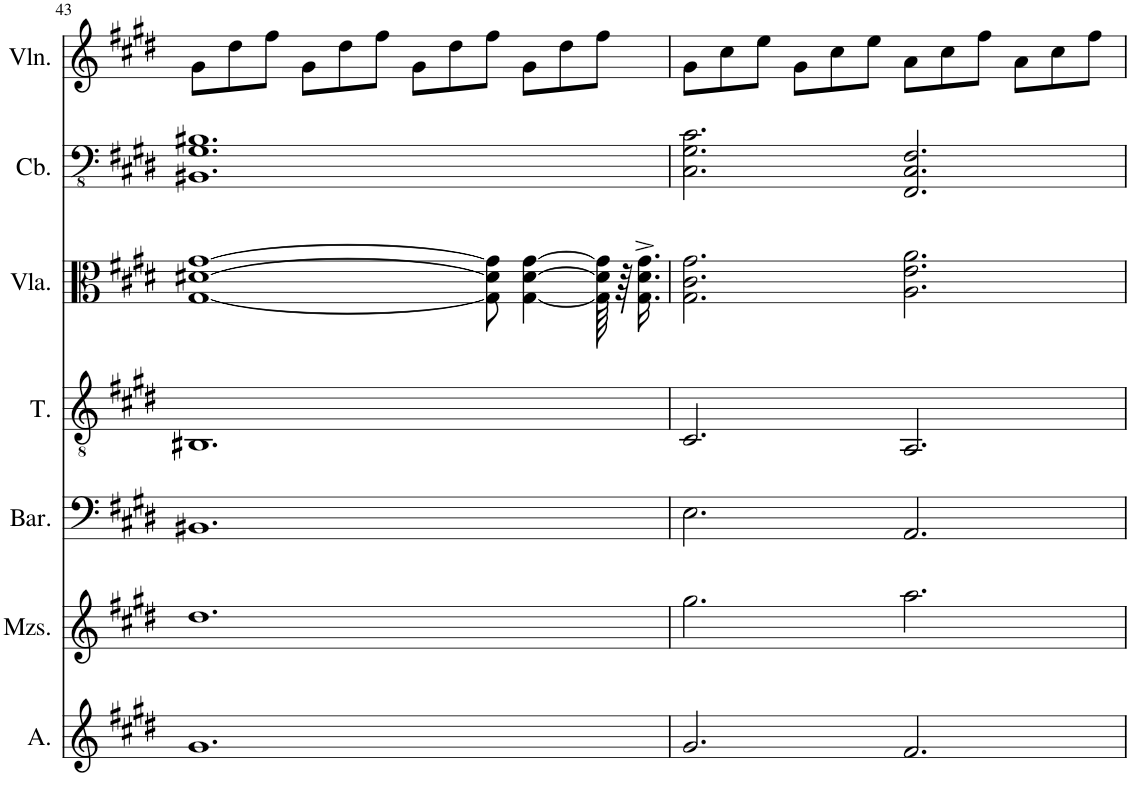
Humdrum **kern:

**kern	**kern	**kern	**kern	**kern	**kern	**kern
*part7	*part6	*part5	*part4	*part3	*part2	*part1
*staff7	*staff6	*staff5	*staff4	*staff3	*staff2	*staff1
*I"Alto	*I"Mezzo-soprano	*I"Baritone	*I"Tenor	*I"Viola	*I"Contrabass	*I"Violin
*I'A.	*I'Mzs.	*I'Bar.	*I'T.	*I'Vla.	*I'Cb.	*I'Vln.
!!LO:PB:g=z
*clefG2	*clefG2	*clefF4	*clefGv2	*clefC3	*clefFv4	*clefG2
*	*	*	*	*	*Trd7c12	*
*k[f#c#g#d#]	*k[f#c#g#d#]	*k[f#c#g#d#]	*k[f#c#g#d#]	*k[f#c#g#d#]	*k[f#c#g#d#]	*k[f#c#g#d#]
*M12/8	*M12/8	*M12/8	*M12/8	*M12/8	*M12/8	*M12/8
=43	=43	=43	=43	=43	=43	=43
1.g#	1.dd#	1.BB#X	1.BB#X	[1G# [1d#X [1g#	1.BBB#X 1.GG# 1.BB#X	8g#\L
.	.	.	.	.	.	8dd#\
.	.	.	.	.	.	8ff#\J
.	.	.	.	.	.	8g#\L
.	.	.	.	.	.	8dd#\
.	.	.	.	.	.	8ff#\J
.	.	.	.	.	.	8g#\L
.	.	.	.	.	.	8dd#\
.	.	.	.	8G#\] 8d#\] 8g#\]	.	8ff#\J
.	.	.	.	[4G#\ [4d#\ [4g#\	.	8g#\L
.	.	.	.	.	.	8dd#\
.	.	.	.	64G#\] 64d#\] 64g#\]	.	8ff#\J
.	.	.	.	64r	.	.
.	.	.	.	16.G#\^ 16.d#\^ 16.g#\^	.	.
=44	=44	=44	=44	=44	=44	=44
2.g#/	2.gg#\	2.E\	2.C#/	2.G#\ 2.c#\ 2.g#\	2.CC#\ 2.GG#\ 2.C#\	8g#\L
.	.	.	.	.	.	8cc#\
.	.	.	.	.	.	8ee\J
.	.	.	.	.	.	8g#\L
.	.	.	.	.	.	8cc#\
.	.	.	.	.	.	8ee\J
2.f#/	2.aa\	2.AA/	2.AA/	2.A\ 2.e\ 2.a\	2.FFF#/ 2.CC#/ 2.FF#/	8a\L
.	.	.	.	.	.	8cc#\
.	.	.	.	.	.	8ff#\J
.	.	.	.	.	.	8a\L
.	.	.	.	.	.	8cc#\
.	.	.	.	.	.	8ff#\J
=	=	=	=	=	=	=
*-	*-	*-	*-	*-	*-	*-
